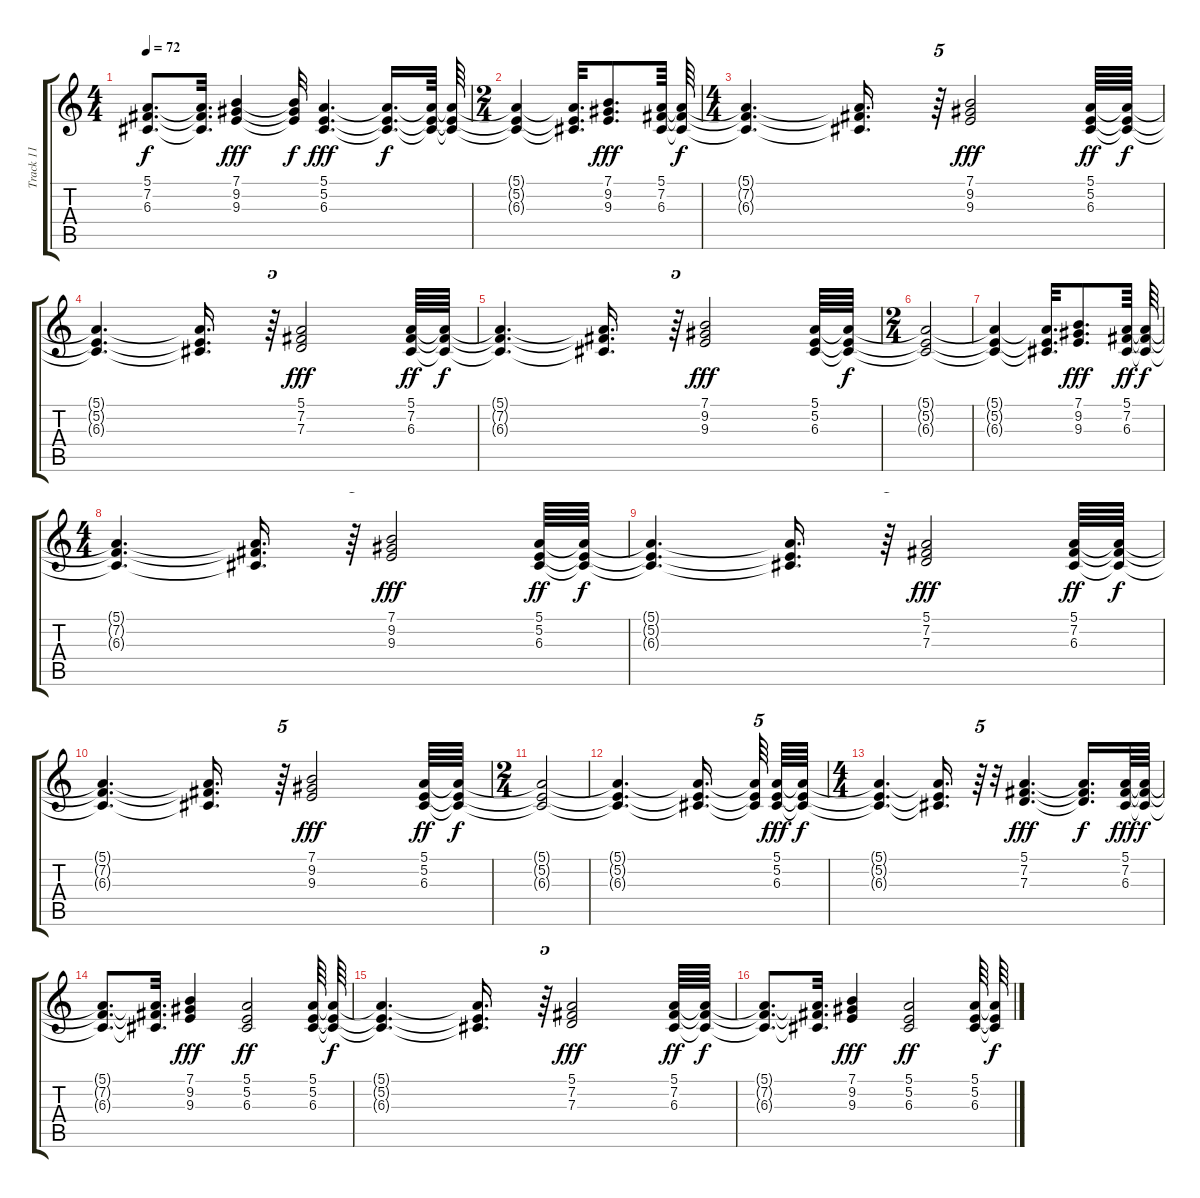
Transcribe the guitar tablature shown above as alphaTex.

\track ("Track 11" "Track 11") {instrument synthstrings2}
\staff {score tabs}
\tuning (E4 B3 G3 D3 A2 E2) {hide}
\ts (4 4)
\tempo 72
\clef g2
\ks c
(5.1{t} 7.2{t} 6.3{t}).8{d dy f} (5.1{t} 7.2{t} 6.3{t}).32{d} (7.1 9.2 9.3).4{dy fff} (7.1{t} 9.2{t} 9.3{t}).32{dy f} (5.1 5.2 6.3).4{d dy fff} (5.1{t} 5.2{t} 6.3{t}).16{d dy f} (5.1{t} 5.2{t} 6.3{t}).64 (5.1{t} 5.2{t} 6.3{t}).64 |
\ts (2 4)
(5.1{t} 5.2{t} 6.3{t}).4 (5.1{t} 5.2{t} 6.3{t}).32{d} (7.1 9.2 9.3).8{d dy fff} (5.1 7.2 6.3).64 (5.1{t} 7.2{t} 6.3{t}).64{dy f} |
\ts (4 4)
(5.1{t} 7.2{t} 6.3{t}).4{d} (5.1{t} 7.2{t} 6.3{t}).16{d} r.64{tu (5 4)} (7.1 9.2 9.3).2{dy fff} (5.1 5.2 6.3).64{dy ff} (5.1{t} 5.2{t} 6.3{t}).64{dy f} |
(5.1{t} 5.2{t} 6.3{t}).4{d} (5.1{t} 5.2{t} 6.3{t}).16{d} r.64{tu (5 4)} (5.1 7.2 7.3).2{dy fff} (5.1 7.2 6.3).64{dy ff} (5.1{t} 7.2{t} 6.3{t}).64{dy f} |
(5.1{t} 7.2{t} 6.3{t}).4{d} (5.1{t} 7.2{t} 6.3{t}).16{d} r.64{tu (5 4)} (7.1 9.2 9.3).2{dy fff} (5.1 5.2 6.3).64 (5.1{t} 5.2{t} 6.3{t}).64{dy f} |
\ts (2 4)
(5.1{t} 5.2{t} 6.3{t}).2 |
(5.1{t} 5.2{t} 6.3{t}).4 (5.1{t} 5.2{t} 6.3{t}).32{d} (7.1 9.2 9.3).8{d dy fff} (5.1 7.2 6.3).64{dy ff} (5.1{t} 7.2{t} 6.3{t}).64{dy f} |
\ts (4 4)
(5.1{t} 7.2{t} 6.3{t}).4{d} (5.1{t} 7.2{t} 6.3{t}).16{d} r.64{tu (5 4)} (7.1 9.2 9.3).2{dy fff} (5.1 5.2 6.3).64{dy ff} (5.1{t} 5.2{t} 6.3{t}).64{dy f} |
(5.1{t} 5.2{t} 6.3{t}).4{d} (5.1{t} 5.2{t} 6.3{t}).16{d} r.64{tu (5 4)} (5.1 7.2 7.3).2{dy fff} (5.1 7.2 6.3).64{dy ff} (5.1{t} 7.2{t} 6.3{t}).64{dy f} |
(5.1{t} 7.2{t} 6.3{t}).4{d} (5.1{t} 7.2{t} 6.3{t}).16{d} r.64{tu (5 4)} (7.1 9.2 9.3).2{dy fff} (5.1 5.2 6.3).64{dy ff} (5.1{t} 5.2{t} 6.3{t}).64{dy f} |
\ts (2 4)
(5.1{t} 5.2{t} 6.3{t}).2 |
(5.1{t} 5.2{t} 6.3{t}).4{d} (5.1{t} 5.2{t} 6.3{t}).16{d} (5.1{t} 5.2{t} 6.3{t}).64{tu (5 4)} (5.1 5.2 6.3).64{dy fff} (5.1{t} 5.2{t} 6.3{t}).64{dy f} |
\ts (4 4)
(5.1{t} 5.2{t} 6.3{t}).4{d} (5.1{t} 5.2{t} 6.3{t}).16{d} r.64{tu (5 4)} r.32 (5.1 7.2 7.3).4{d dy fff} (5.1{t} 7.2{t} 7.3{t}).16{d dy f} (5.1 7.2 6.3).64{dy fff} (5.1{t} 7.2{t} 6.3{t}).64{dy f} |
(5.1{t} 7.2{t} 6.3{t}).8{d} (5.1{t} 7.2{t} 6.3{t}).32{d} (7.1 9.2 9.3).4{dy fff} (5.1 5.2 6.3).2{dy ff} (5.1 5.2 6.3).64 (5.1{t} 5.2{t} 6.3{t}).64{dy f} |
(5.1{t} 5.2{t} 6.3{t}).4{d} (5.1{t} 5.2{t} 6.3{t}).16{d} r.64{tu (5 4)} (5.1 7.2 7.3).2{dy fff} (5.1 7.2 6.3).64{dy ff} (5.1{t} 7.2{t} 6.3{t}).64{dy f} |
(5.1{t} 7.2{t} 6.3{t}).8{d} (5.1{t} 7.2{t} 6.3{t}).32{d} (7.1 9.2 9.3).4{dy fff} (5.1 5.2 6.3).2{dy ff} (5.1 5.2 6.3).64 (5.1{t} 5.2{t} 6.3{t}).64{dy f}
